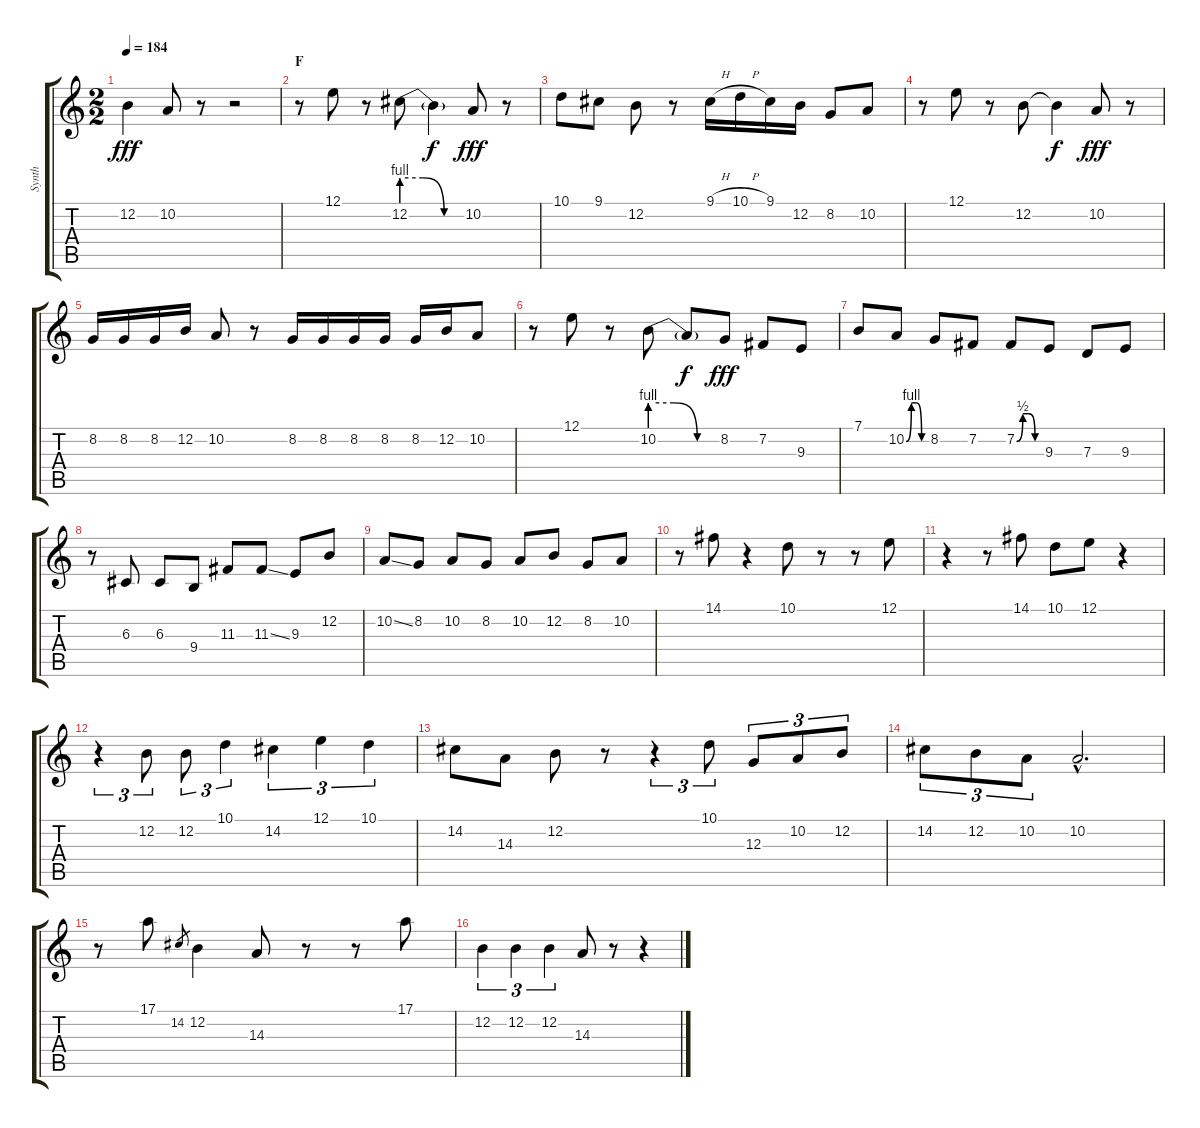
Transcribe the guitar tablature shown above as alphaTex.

\track ("Synth" "Synth") {instrument stringensemble1}
\staff {score tabs}
\tuning (E4 B3 G3 D3 A2 E2) {hide}
\ts (2 2)
\tempo 184
\clef g2
\ks c
12.2.4{dy fff} 10.2.8 r.8 r.2 |
\section ("" "F")
r.8 12.1.8 r.8 12.2{be (custom 0 4 20 4 40 0 60 0)}.8 12.2{t}.4{dy f} 10.2.8{dy fff} r.8 |
10.1.8 9.1.8 12.2.8 r.8 9.1{h}.16 10.1{h}.16 9.1.16 12.2.16 8.2.8 10.2.8 |
r.8 12.1.8 r.8 12.2.8 12.2{t}.4{dy f} 10.2.8{dy fff} r.8 |
8.2.16 8.2.16 8.2.16 12.2.16 10.2.8 r.8 8.2.16 8.2.16 8.2.16 8.2.16 8.2.16 12.2.16 10.2.8 |
r.8 12.1.8 r.8 10.2{be (custom 0 4 20 4 40 0 60 0)}.8 10.2{t}.8{dy f} 8.2.8{dy fff} 7.2.8 9.3.8 |
7.1.8 10.2{be (custom 0 0 15 4 30 4 45 0 60 0)}.8 8.2.8 7.2.8 7.2{be (custom 0 0 15 2 30 2 45 0 60 0)}.8 9.3.8 7.3.8 9.3.8 |
r.8 6.3.8 6.3.8 9.4.8 11.3.8 11.3{ss}.8 9.3.8 12.2.8 |
10.2{ss}.8 8.2.8 10.2.8 8.2.8 10.2.8 12.2.8 8.2.8 10.2.8 |
r.8 14.1.8 r.4 10.1.8 r.8 r.8 12.1.8 |
r.4 r.8 14.1.8 10.1.8 12.1.8 r.4 |
r.4{tu (3 2)} 12.2.8{tu (3 2)} 12.2.8{tu (3 2)} 10.1.4{tu (3 2)} 14.2.4{tu (3 2)} 12.1.4{tu (3 2)} 10.1.4{tu (3 2)} |
14.2.8 14.3.8 12.2.8 r.8 r.4{tu (3 2)} 10.1.8{tu (3 2)} 12.3.8{tu (3 2)} 10.2.8{tu (3 2)} 12.2.8{tu (3 2)} |
14.2.8{tu (3 2)} 12.2.8{tu (3 2)} 10.2.8{tu (3 2)} 10.2{hac}.2{d} |
r.8 17.1.8 14.2.8{gr} 12.2.4 14.3.8 r.8 r.8 17.1.8 |
12.2.4{tu (3 2)} 12.2.4{tu (3 2)} 12.2.4{tu (3 2)} 14.3.8 r.8 r.4
